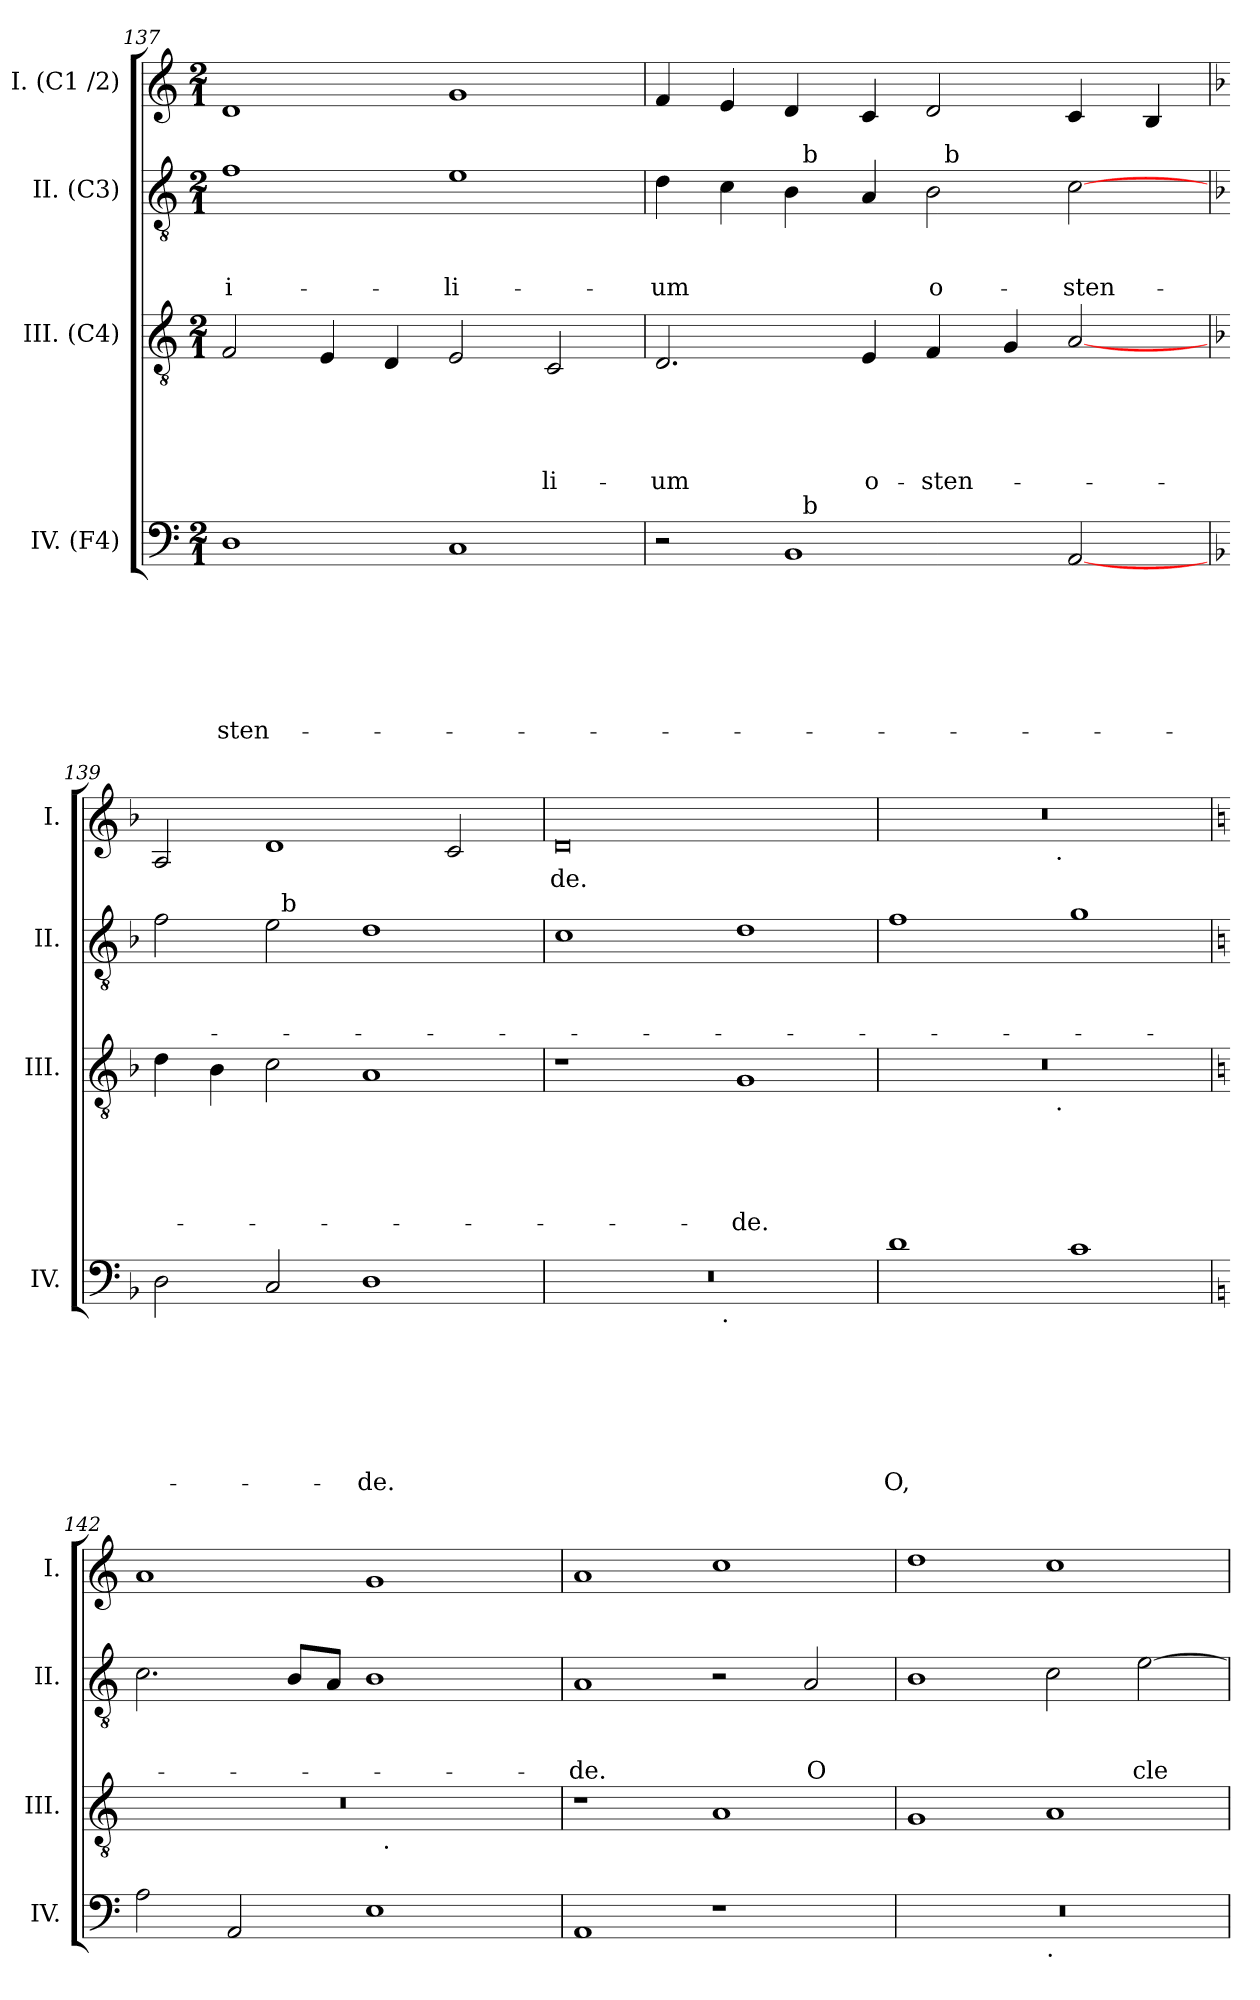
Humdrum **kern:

**kern	**text	**text	**text	**text	**text	**text	**text	**kern	**text	**text	**text	**text	**text	**kern	**text	**text	**text	**kern	**text
*part4	*part4	*part4	*part4	*part4	*part4	*part4	*part4	*part3	*part3	*part3	*part3	*part3	*part3	*part2	*part2	*part2	*part2	*part1	*part1
*staff4	*staff4	*staff4	*staff4	*staff4	*staff4	*staff4	*staff4	*staff3	*staff3	*staff3	*staff3	*staff3	*staff3	*staff2	*staff2	*staff2	*staff2	*staff1	*staff1
*I"IV. (F4)	*	*	*	*	*	*	*	*I"III. (C4)	*	*	*	*	*	*I"II. (C3)	*	*	*	*I"I. (C1 /2)	*
*I'IV.	*	*	*	*	*	*	*	*I'III.	*	*	*	*	*	*I'II.	*	*	*	*I'I.	*
!!LO:LB:g=z
*clefF4	*	*	*	*	*	*	*	*clefGv2	*	*	*	*	*	*clefGv2	*	*	*	*clefG2	*
*k[]	*	*	*	*	*	*	*	*k[]	*	*	*	*	*	*k[]	*	*	*	*k[]	*
*C:	*	*	*	*	*	*	*	*C:	*	*	*	*	*	*C:	*	*	*	*C:	*
*M2/1	*	*	*	*	*	*	*	*M2/1	*	*	*	*	*	*M2/1	*	*	*	*M2/1	*
=137	=137	=137	=137	=137	=137	=137	=137	=137	=137	=137	=137	=137	=137	=137	=137	=137	=137	=137	=137
!	!	!	!	!	!	!	!LO:LY:b	!	!	!	!	!	!	!	!	!	!LO:LY:b:rj	!	!
1D	.	.	.	.	.	.	-sten-	2F/	.	.	.	.	.	1f	.	.	-i-	1d	.
.	.	.	.	.	.	.	.	4E/	.	.	.	.	.	.	.	.	.	.	.
.	.	.	.	.	.	.	.	4D/	.	.	.	.	.	.	.	.	.	.	.
!	!	!	!	!	!	!	!	!	!	!	!	!	!	!	!	!	!LO:LY:b:rj	!	!
1C	.	.	.	.	.	.	.	2E/	.	.	.	.	.	1e	.	.	-li-	1g	.
!	!	!	!	!	!	!	!	!	!	!	!	!	!LO:LY:b	!	!	!	!	!	!
.	.	.	.	.	.	.	.	2C/	.	.	.	.	-li-	.	.	.	.	.	.
=138	=138	=138	=138	=138	=138	=138	=138	=138	=138	=138	=138	=138	=138	=138	=138	=138	=138	=138	=138
!	!	!	!	!	!	!	!	!	!	!	!	!	!LO:LY:b	!	!	!	!LO:LY:b	!	!
*^	*	*	*	*	*	*	*	*	*	*	*	*	*	*^	*	*	*	*	*
*	*	*	*	*	*	*	*	*	*	*	*	*	*	*	*	*^	*	*	*	*	*
2r	2ryy	.	.	.	.	.	.	.	2.D/	.	.	.	.	-um	4d\	2ryy	1ryy	.	.	-um	4f/	.
.	.	.	.	.	.	.	.	.	.	.	.	.	.	.	4c\	.	.	.	.	.	4e/	.
1BB	32ryy	.	.	.	.	.	.	.	.	.	.	.	.	.	4B\	32ryy	.	.	.	.	4d/	.
!	!	!	!	!	!	!	!	!	!	!	!	!	!	!	!	!LO:TX:a:t=b	!	!	!	!	!	!
!	!LO:TX:a:t=b	!	!	!	!	!	!	!	!	!	!	!	!	!	!	!	!	!	!	!	!	!
.	1ryy	.	.	.	.	.	.	.	.	.	.	.	.	.	.	1ryy	.	.	.	.	.	.
!	!	!	!	!	!	!	!	!	!	!	!	!	!	!LO:LY:b	!	!	!	!	!	!	!	!
.	.	.	.	.	.	.	.	.	4E/	.	.	.	.	o-	4A/	.	.	.	.	.	4c/	.
!	!	!	!	!	!	!	!	!	!	!	!	!	!	!LO:LY:b	!	!	!	!	!	!LO:LY:b	!	!
.	.	.	.	.	.	.	.	.	4F/	.	.	.	.	-sten-	2B\	.	32ryy	.	.	o-	2d/	.
!	!	!	!	!	!	!	!	!	!	!	!	!	!	!	!	!	!LO:TX:a:t=b	!	!	!	!	!
.	.	.	.	.	.	.	.	.	.	.	.	.	.	.	.	.	2ryy	.	.	.	.	.
.	.	.	.	.	.	.	.	.	4G/	.	.	.	.	.	.	.	.	.	.	.	.	.
!	!	!	!	!	!	!	!	!	!	!	!	!	!	!	!	!	!	!	!	!LO:LY:b	!	!
[<2AA/	.	.	.	.	.	.	.	.	[<2A/	.	.	.	.	.	[>2c\	.	.	.	.	-sten-	4c/	.
.	4...ryy	.	.	.	.	.	.	.	.	.	.	.	.	.	.	4...ryy	4...ryy	.	.	.	.	.
.	.	.	.	.	.	.	.	.	.	.	.	.	.	.	.	.	.	.	.	.	4B/	.
*v	*v	*	*	*	*	*	*	*	*	*	*	*	*	*	*v	*v	*v	*	*	*	*	*
=139	=139	=139	=139	=139	=139	=139	=139	=139	=139	=139	=139	=139	=139	=139	=139	=139	=139	=139	=139
*k[b-]	*	*	*	*	*	*	*	*k[b-]	*	*	*	*	*	*k[b-]	*	*	*	*k[b-]	*
*F:	*	*	*	*	*	*	*	*F:	*	*	*	*	*	*F:	*	*	*	*F:	*
*	*	*	*	*	*	*	*	*	*	*	*	*	*	*^	*	*	*	*	*
2D\	.	.	.	.	.	.	.	4d\	.	.	.	.	.	2f\	2ryy	.	.	.	2A/	.
.	.	.	.	.	.	.	.	4B-\	.	.	.	.	.	.	.	.	.	.	.	.
2C/	.	.	.	.	.	.	.	2c\	.	.	.	.	.	2e\	32ryy	.	.	.	1d	.
!	!	!	!	!	!	!	!	!	!	!	!	!	!	!	!LO:TX:a:t=b	!	!	!	!	!
.	.	.	.	.	.	.	.	.	.	.	.	.	.	.	1ryy	.	.	.	.	.
!	!	!	!	!	!	!	!LO:LY:b	!	!	!	!	!	!	!	!	!	!	!	!	!
1D	.	.	.	.	.	.	-de.	1A	.	.	.	.	.	1d	.	.	.	.	.	.
.	.	.	.	.	.	.	.	.	.	.	.	.	.	.	.	.	.	.	2c/	.
.	.	.	.	.	.	.	.	.	.	.	.	.	.	.	4...ryy	.	.	.	.	.
=140	=140	=140	=140	=140	=140	=140	=140	=140	=140	=140	=140	=140	=140	=140	=140	=140	=140	=140	=140	=140
!	!	!	!	!	!	!	!	!	!	!	!	!	!	!	!	!	!	!	!	!LO:LY:b
*^	*	*	*	*	*	*	*	*	*	*	*	*	*	*v	*v	*	*	*	*	*
0r	2ryy	.	.	.	.	.	.	.	1r	.	.	.	.	.	1c	.	.	.	0d	-de.
.	4...ryy	.	.	.	.	.	.	.	.	.	.	.	.	.	.	.	.	.	.	.
!	!LO:TX:b:t=.	!	!	!	!	!	!	!	!	!	!	!	!	!	!	!	!	!	!	!
.	1ryy	.	.	.	.	.	.	.	.	.	.	.	.	.	.	.	.	.	.	.
!	!	!	!	!	!	!	!	!	!	!	!	!	!	!LO:LY:b	!	!	!	!	!	!
.	.	.	.	.	.	.	.	.	1G	.	.	.	.	-de.	1d	.	.	.	.	.
.	32ryy	.	.	.	.	.	.	.	.	.	.	.	.	.	.	.	.	.	.	.
=141	=141	=141	=141	=141	=141	=141	=141	=141	=141	=141	=141	=141	=141	=141	=141	=141	=141	=141	=141	=141
!	!	!	!	!	!	!	!	!LO:LY:b	!	!	!	!	!	!	!	!	!	!	!	!
*v	*v	*	*	*	*	*	*	*	*^	*	*	*	*	*	*	*	*	*	*^	*
1d	.	.	.	.	.	.	O,	0r	2ryy	.	.	.	.	.	1f	.	.	.	0r	2ryy	.
.	.	.	.	.	.	.	.	.	4...ryy	.	.	.	.	.	.	.	.	.	.	4...ryy	.
!	!	!	!	!	!	!	!	!	!	!	!	!	!	!	!	!	!	!	!	!LO:TX:b:t=.	!
!	!	!	!	!	!	!	!	!	!LO:TX:b:t=.	!	!	!	!	!	!	!	!	!	!	!	!
.	.	.	.	.	.	.	.	.	1ryy	.	.	.	.	.	.	.	.	.	.	1ryy	.
1c	.	.	.	.	.	.	.	.	.	.	.	.	.	.	1g	.	.	.	.	.	.
.	.	.	.	.	.	.	.	.	32ryy	.	.	.	.	.	.	.	.	.	.	32ryy	.
*	*	*	*	*	*	*	*	*	*	*	*	*	*	*	*	*	*	*	*v	*v	*
!!LO:PB:g=z
=142	=142	=142	=142	=142	=142	=142	=142	=142	=142	=142	=142	=142	=142	=142	=142	=142	=142	=142	=142	=142
*k[]	*	*	*	*	*	*	*	*k[]	*	*	*	*	*	*	*k[]	*	*	*	*k[]	*
*C:	*	*	*	*	*	*	*	*C:	*	*	*	*	*	*	*C:	*	*	*	*C:	*
2A\	.	.	.	.	.	.	.	0r	1ryy	.	.	.	.	.	2.c\	.	.	.	1a<	.
2AA/	.	.	.	.	.	.	.	.	.	.	.	.	.	.	.	.	.	.	.	.
.	.	.	.	.	.	.	.	.	.	.	.	.	.	.	8B/L	.	.	.	.	.
.	.	.	.	.	.	.	.	.	.	.	.	.	.	.	8A/J	.	.	.	.	.
1E	.	.	.	.	.	.	.	.	32ryy	.	.	.	.	.	1B	.	.	.	1g	.
!	!	!	!	!	!	!	!	!	!LO:TX:b:t=.	!	!	!	!	!	!	!	!	!	!	!
.	.	.	.	.	.	.	.	.	2ryy	.	.	.	.	.	.	.	.	.	.	.
.	.	.	.	.	.	.	.	.	4...ryy	.	.	.	.	.	.	.	.	.	.	.
=143	=143	=143	=143	=143	=143	=143	=143	=143	=143	=143	=143	=143	=143	=143	=143	=143	=143	=143	=143	=143
!	!	!	!	!	!	!	!	!	!	!	!	!	!	!	!	!	!	!LO:LY:b	!	!
*	*	*	*	*	*	*	*	*v	*v	*	*	*	*	*	*	*	*	*	*	*
1AA	.	.	.	.	.	.	.	1r	.	.	.	.	.	1A	.	.	-de.	1a	.
1r	.	.	.	.	.	.	.	1A<	.	.	.	.	.	2r	.	.	.	1cc	.
!	!	!	!	!	!	!	!	!	!	!	!	!	!	!	!	!	!LO:LY:b	!	!
.	.	.	.	.	.	.	.	.	.	.	.	.	.	2A/	.	.	O	.	.
=144	=144	=144	=144	=144	=144	=144	=144	=144	=144	=144	=144	=144	=144	=144	=144	=144	=144	=144	=144
*^	*	*	*	*	*	*	*	*	*	*	*	*	*	*	*	*	*	*	*
0r	1ryy	.	.	.	.	.	.	.	1G	.	.	.	.	.	1B	.	.	.	1dd	.
!	!LO:TX:b:t=.	!	!	!	!	!	!	!	!	!	!	!	!	!	!	!	!	!	!	!
.	1ryy	.	.	.	.	.	.	.	1A	.	.	.	.	.	2c\	.	.	.	1cc	.
!	!	!	!	!	!	!	!	!	!	!	!	!	!	!	!	!	!	!LO:LY:b	!	!
.	.	.	.	.	.	.	.	.	.	.	.	.	.	.	[>2e\	.	.	cle-	.	.
*v	*v	*	*	*	*	*	*	*	*	*	*	*	*	*	*	*	*	*	*	*
=	=	=	=	=	=	=	=	=	=	=	=	=	=	=	=	=	=	=	=
*-	*-	*-	*-	*-	*-	*-	*-	*-	*-	*-	*-	*-	*-	*-	*-	*-	*-	*-	*-
